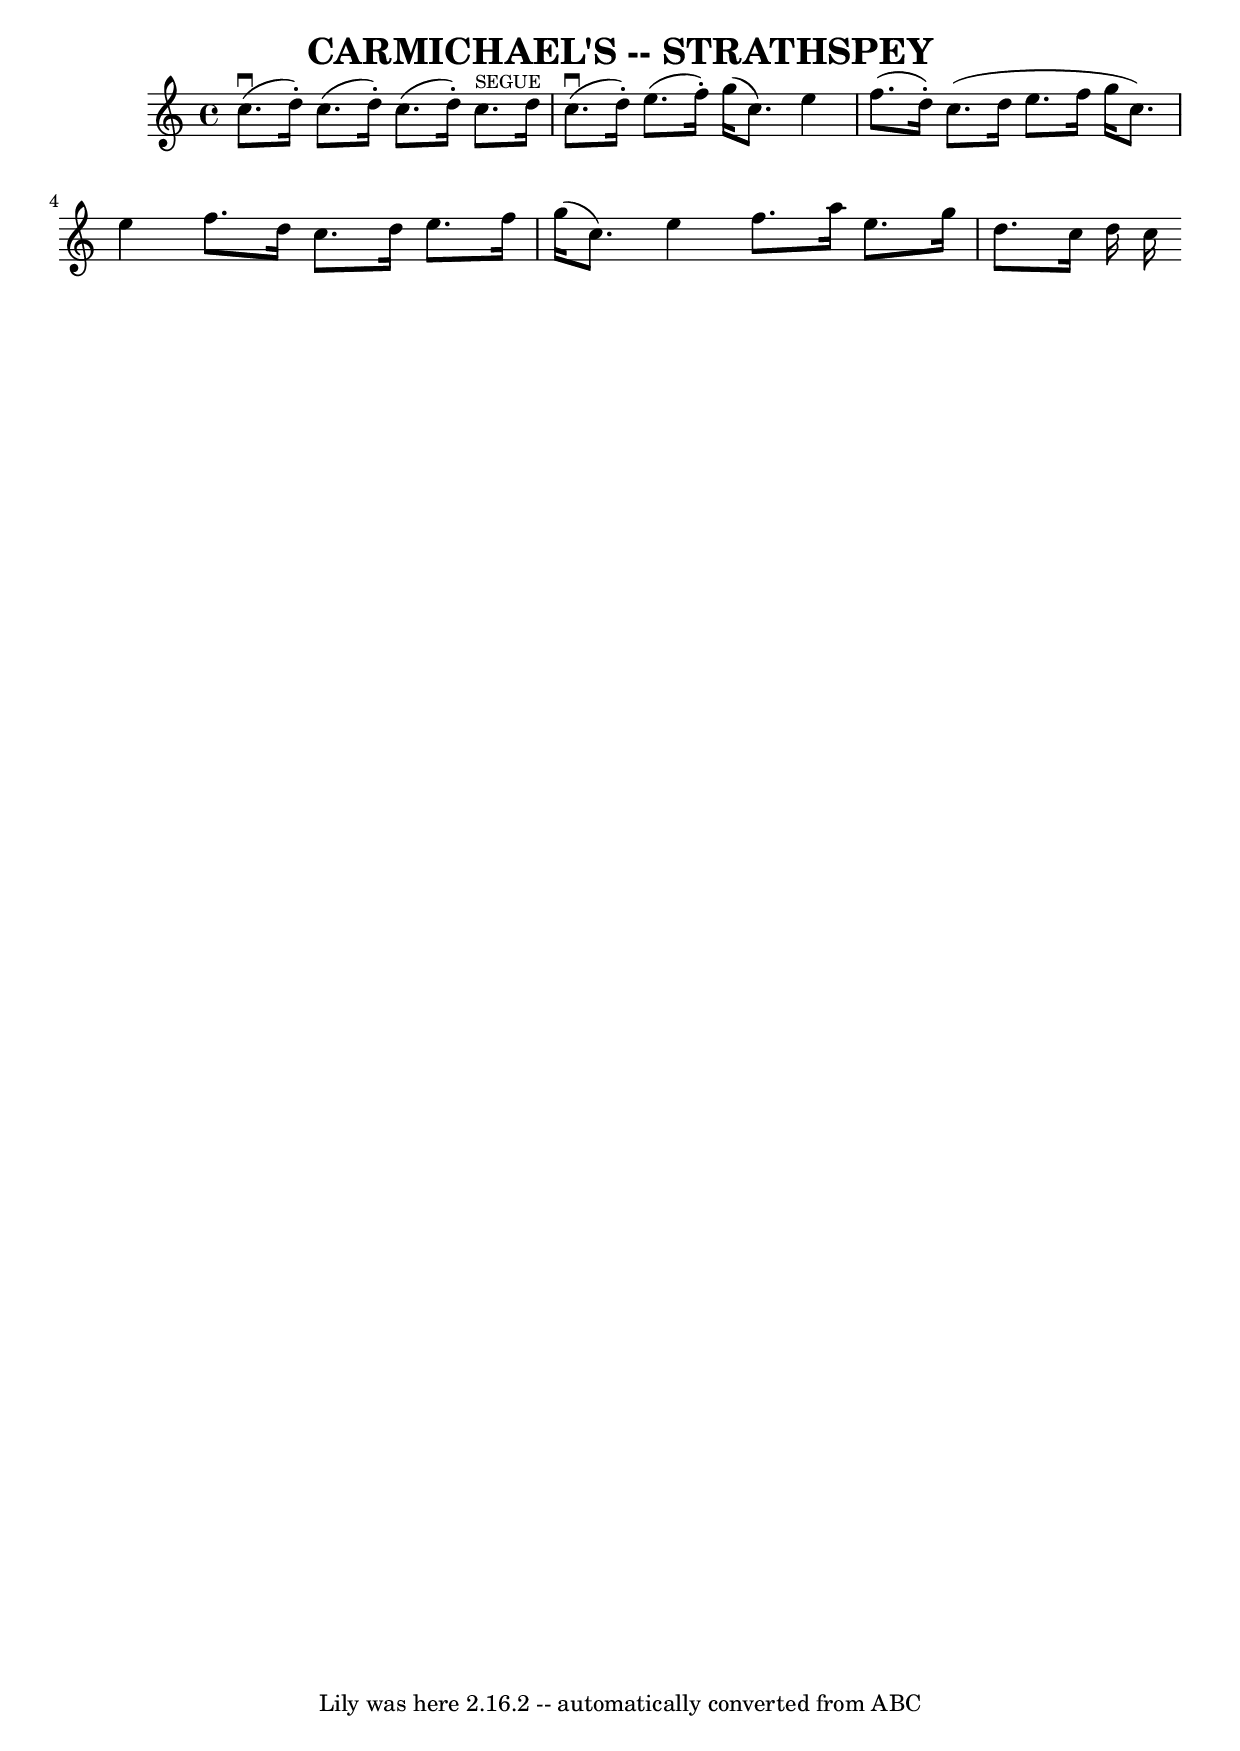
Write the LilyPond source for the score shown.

\version "2.16.2"
\include "Mammoth.ily"
\header {
	%% book = "Ryan's Mammoth Collection of Fiddle Tunes"
	crossRefNumber = "1"
	footnotes = ""
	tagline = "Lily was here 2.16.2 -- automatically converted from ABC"
	title = "CARMICHAEL'S -- STRATHSPEY"
}
voicedefault =  {


 \override Staff.TimeSignature #'style = #'C
 \time 4/4 % %slurgraces 1
 
\key c \major c''8. (^\downbow d''16 -.) c''8. ((d''16 -.)  
 c''8. ((d''16 -.) c''8.^\segue d''16 c''8. 
(^\downbow d''16 -.) e''8. (f''16 -.) g''16 (c''8.) e''4   
 |
 f''8. (d''16 -.) c''8. (d''16 e''8. f''16    
g''16 (c''8.) e''4    |
 f''8. d''16 c''8. d''16    
e''8. f''16 g''16 (c''8.) e''4    |
 f''8. a''16    
e''8. g''16 d''8. c''16 d''16 (c''16 (
}

\score{
    <<

	\context Staff="default"
	{
	    \voicedefault 
	}

    >>
	\layout {
	}
	\midi {}
}
